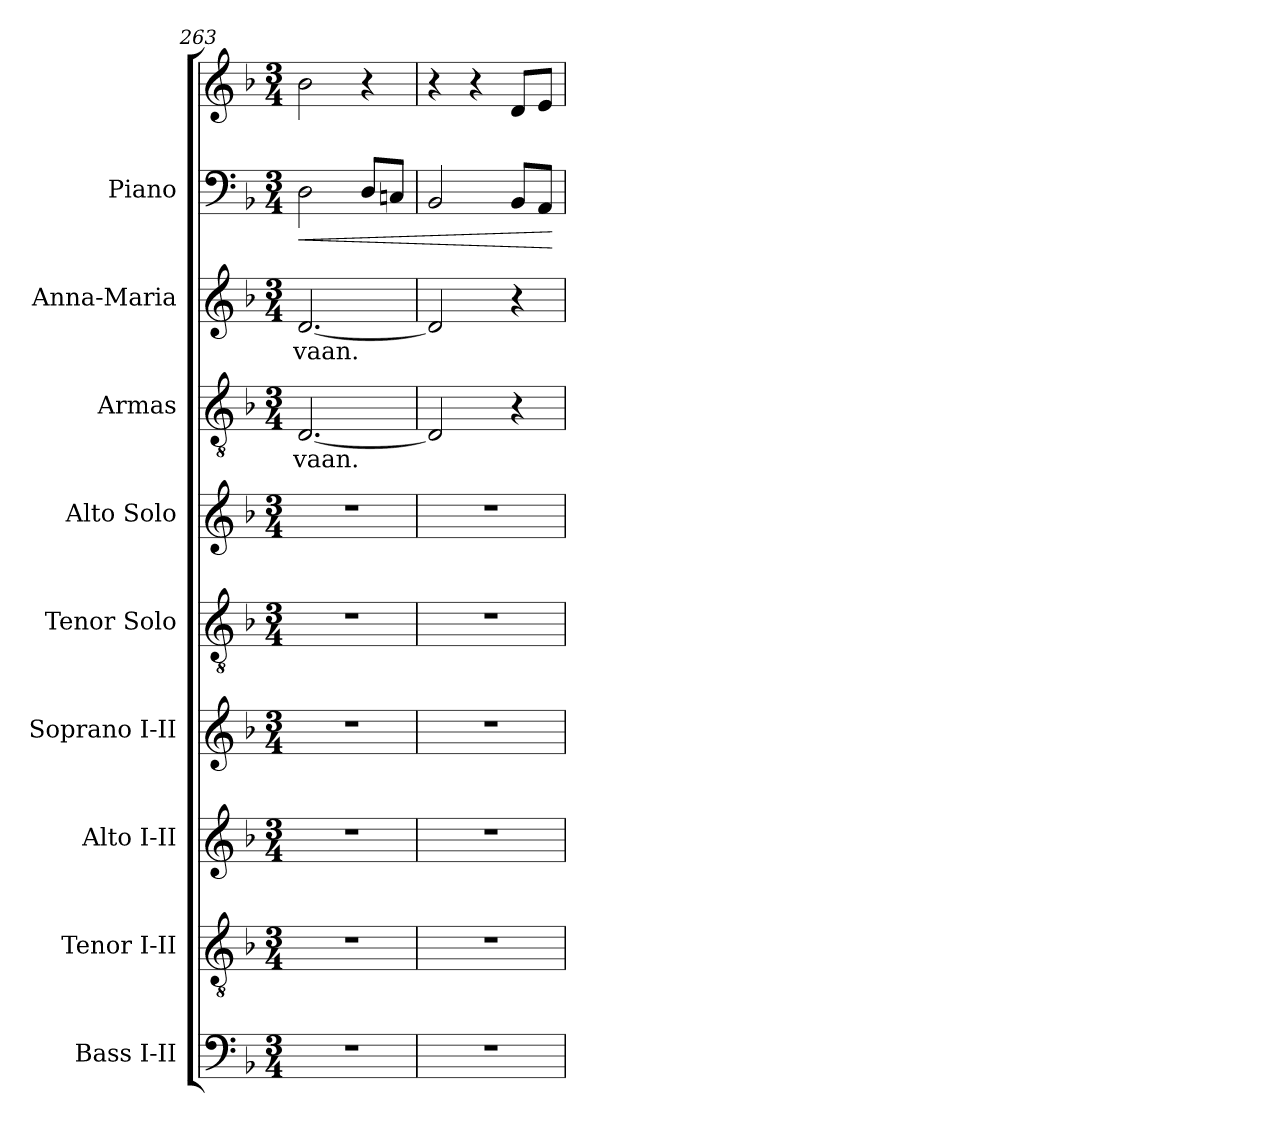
**kern	**kern	**kern	**kern	**kern	**kern	**kern	**text	**kern	**text	**kern	**kern	**dynam
*part9	*part8	*part7	*part6	*part5	*part4	*part3	*part3	*part2	*part2	*part1	*part1	*part1
*staff10	*staff9	*staff8	*staff7	*staff6	*staff5	*staff4	*staff4	*staff3	*staff3	*staff2	*staff1	*staff1/2
*I"Bass I-II	*I"Tenor I-II	*I"Alto I-II	*I"Soprano I-II	*I"Tenor Solo	*I"Alto Solo	*I"Armas	*	*I"Anna-Maria	*	*I"Piano	*	*
*I'B.	*I'T.	*I'A.	*I'S.	*I'T. Solo	*I'A. Solo	*I'Armas	*	*I'A-M	*	*I'Pno.	*	*
*clefF4	*clefGv2	*clefG2	*clefG2	*clefGv2	*clefG2	*clefGv2	*	*clefG2	*	*clefF4	*clefG2	*
*	*ITrd7c12	*	*	*ITrd7c12	*	*ITrd7c12	*	*	*	*	*	*
*k[b-]	*k[b-]	*k[b-]	*k[b-]	*k[b-]	*k[b-]	*k[b-]	*	*k[b-]	*	*k[b-]	*k[b-]	*
*F:	*F:	*F:	*F:	*F:	*F:	*F:	*	*F:	*	*F:	*F:	*
*M3/4	*M3/4	*M3/4	*M3/4	*M3/4	*M3/4	*M3/4	*	*M3/4	*	*M3/4	*M3/4	*
*MM98	*MM98	*MM98	*MM98	*MM98	*MM98	*MM98	*	*MM98	*	*MM98	*MM98	*
=263	=263	=263	=263	=263	=263	=263	=263	=263	=263	=263	=263	=263
!LO:N:vis=1	!LO:N:vis=1	!LO:N:vis=1	!LO:N:vis=1	!LO:N:vis=1	!LO:N:vis=1	!	!	!	!	!	!	!
!	!	!	!	!	!	!	!LO:LY:b:color=#000000	!	!	!	!	!
!	!	!	!	!	!	!	!	!	!LO:LY:b:color=#000000	!	!	!LO:HP:b=2
2.r	2.r	2.r	2.r	2.r	2.r	[<2.DDi/	vaan.	[<2.di/	vaan.	2Di\	2b-i\	<
.	.	.	.	.	.	.	.	.	.	8Di/L	4r	.
.	.	.	.	.	.	.	.	.	.	8Cni/J	.	.
=264	=264	=264	=264	=264	=264	=264	=264	=264	=264	=264	=264	=264
!LO:N:vis=1	!LO:N:vis=1	!LO:N:vis=1	!LO:N:vis=1	!LO:N:vis=1	!LO:N:vis=1	!	!	!	!	!	!	!
2.r	2.r	2.r	2.r	2.r	2.r	2DDi/]	.	2di/]	.	2BB-i/	4r	.
.	.	.	.	.	.	.	.	.	.	.	4r	.
.	.	.	.	.	.	4r	.	4r	.	8BB-i/L	8di/L	.
.	.	.	.	.	.	.	.	.	.	8AAi/J	8ei/J	.
.	.	.	.	.	.	.	.	.	.	.	.	[
=	=	=	=	=	=	=	=	=	=	=	=	=
*-	*-	*-	*-	*-	*-	*-	*-	*-	*-	*-	*-	*-
